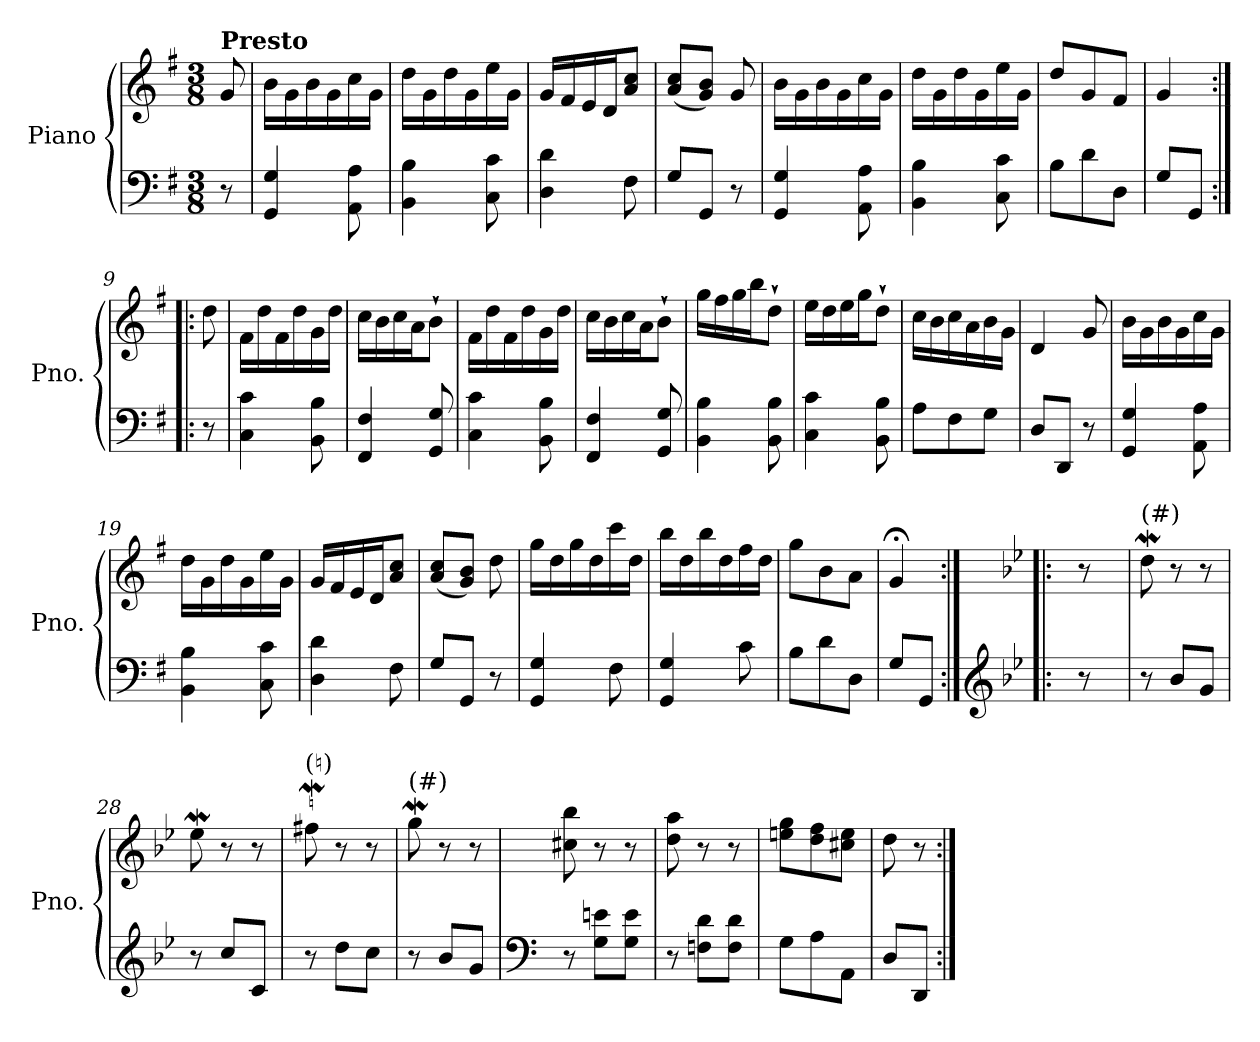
**kern	**kern	**dynam
*part1	*part1	*part1
*staff2	*staff1	*staff1/2
*I"Piano	*	*
*I'Pno.	*	*
*clefF4	*clefG2	*
*k[f#]	*k[f#]	*
*M3/8	*M3/8	*
=	=	=
!	!LO:TX:a:B:t=Presto	!
8r	8g/	.
=1	=1	=1
!	!	!LO:DY:b
!	!	!LO:DY:n=1:b
!	!	!LO:DY:n=2:b
4GG/ 4G/	16b\LL	other-dynamics f other-dynamics
.	16g\	.
.	16b\	.
.	16g\	.
8AA\ 8A\	16cc\	.
.	16g\JJ	.
=2	=2	=2
4BB\ 4B\	16dd\LL	.
.	16g\	.
.	16dd\	.
.	16g\	.
8C\ 8c\	16ee\	.
.	16g\JJ	.
=3	=3	=3
4D\ 4d\	16g/LL	.
.	16f#/	.
.	16e/	.
.	16d/J	.
8F#\	8a/ 8cc/J	.
=4	=4	=4
8G/L	(<8a/ 8cc/L	.
8GG/J	8g/ 8b/J)	.
8r	8g/	.
=5	=5	=5
4GG/ 4G/	16b\LL	.
.	16g\	.
.	16b\	.
.	16g\	.
8AA\ 8A\	16cc\	.
.	16g\JJ	.
=6	=6	=6
4BB\ 4B\	16dd\LL	.
.	16g\	.
.	16dd\	.
.	16g\	.
8C\ 8c\	16ee\	.
.	16g\JJ	.
=7	=7	=7
8B\L	8dd/L	.
8d\	8g/	.
8D\J	8f#/J	.
=8	=8	=8
8G/L	4g/	.
8GG/J	.	.
!!LO:LB:g=z
=9:|!|:	=9:|!|:	=9:|!|:
8r	8dd\	.
=10	=10	=10
4C\ 4c\	16f#\LL	.
.	16dd\	.
.	16f#\	.
.	16dd\	.
8BB\ 8B\	16g\	.
.	16dd\JJ	.
=11	=11	=11
4FF#/ 4F#/	16cc\LL	.
.	16b\	.
.	16cc\	.
.	16a\J	.
8GG/ 8G/	8b`\J	.
=12	=12	=12
4C\ 4c\	16f#\LL	.
.	16dd\	.
.	16f#\	.
.	16dd\	.
8BB\ 8B\	16g\	.
.	16dd\JJ	.
=13	=13	=13
4FF#/ 4F#/	16cc\LL	.
.	16b\	.
.	16cc\	.
.	16a\J	.
8GG/ 8G/	8b`\J	.
=14	=14	=14
4BB\ 4B\	16gg\LL	.
.	16ff#\	.
.	16gg\	.
.	16bb\J	.
8BB\ 8B\	8dd`\J	.
=15	=15	=15
4C\ 4c\	16ee\LL	.
.	16dd\	.
.	16ee\	.
.	16gg\J	.
8BB\ 8B\	8dd`\J	.
=16	=16	=16
8A\L	16cc\LL	.
.	16b\	.
8F#\	16cc\	.
.	16a\	.
8G\J	16b\	.
.	16g\JJ	.
=17	=17	=17
8D/L	4d/	.
8DD/J	.	.
8r	8g/	.
!!LO:LB:g=z
=18	=18	=18
4GG/ 4G/	16b\LL	.
.	16g\	.
.	16b\	.
.	16g\	.
8AA\ 8A\	16cc\	.
.	16g\JJ	.
=19	=19	=19
4BB\ 4B\	16dd\LL	.
.	16g\	.
.	16dd\	.
.	16g\	.
8C\ 8c\	16ee\	.
.	16g\JJ	.
=20	=20	=20
4D\ 4d\	16g/LL	.
.	16f#/	.
.	16e/	.
.	16d/J	.
8F#\	8a/ 8cc/J	.
=21	=21	=21
8G/L	(<8a/ 8cc/L	.
8GG/J	8g/ 8b/J)	.
8r	8dd\	.
=22	=22	=22
4GG/ 4G/	16gg\LL	.
.	16dd\	.
.	16gg\	.
.	16dd\	.
8F#\	16ccc\	.
.	16dd\JJ	.
=23	=23	=23
4GG/ 4G/	16bb\LL	.
.	16dd\	.
.	16bb\	.
.	16dd\	.
8c\	16ff#\	.
.	16dd\JJ	.
=24	=24	=24
8B\L	8gg\L	.
8d\	8b\	.
8D\J	8a\J	.
=25	=25	=25
8G/L	4g;</	.
8GG/J	.	.
!!LO:LB:g=z
=26:|!|:	=26:|!|:	=26:|!|:
*clefG2	*	*
*k[b-e-]	*k[b-e-]	*
8r	8r	.
=27	=27	=27
!	!LO:TX:a:t=(#)	!
!	!	!LO:DY:b
!	!	!LO:DY:n=1:b
!	!	!LO:DY:n=2:b
8r	8ddW\	other-dynamics p other-dynamics
8b-/L	8r	.
8g/J	8r	.
=28	=28	=28
8r	8ee-w\	.
8cc/L	8r	.
8c/J	8r	.
=29	=29	=29
!	!LO:TX:a:t=(♮)	!
8r	8ff#XW\	.
8dd\L	8r	.
8cc\J	8r	.
=30	=30	=30
!	!LO:TX:a:t=(#)	!
8r	8ggW\	.
8b-/L	8r	.
8g/J	8r	.
=31	=31	=31
*clefF4	*	*
!	!	!LO:DY:b
!	!	!LO:DY:n=1:b
!	!	!LO:DY:n=2:b
8r	8cc#X\ 8bb-\	other-dynamics mf other-dynamics
8G\ 8en\L	8r	.
8G\ 8e\J	8r	.
=32	=32	=32
8r	8dd\ 8aa\	.
8Fn\ 8d\L	8r	.
8F\ 8d\J	8r	.
=33	=33	=33
8G\L	8een\ 8gg\L	.
8A\	8dd\ 8ff\	.
8AA\J	8cc#X\ 8ee\J	.
=34	=34	=34
8D/L	8dd\	.
8DD/J	8r	.
=:|!	=:|!	=:|!
*-	*-	*-
